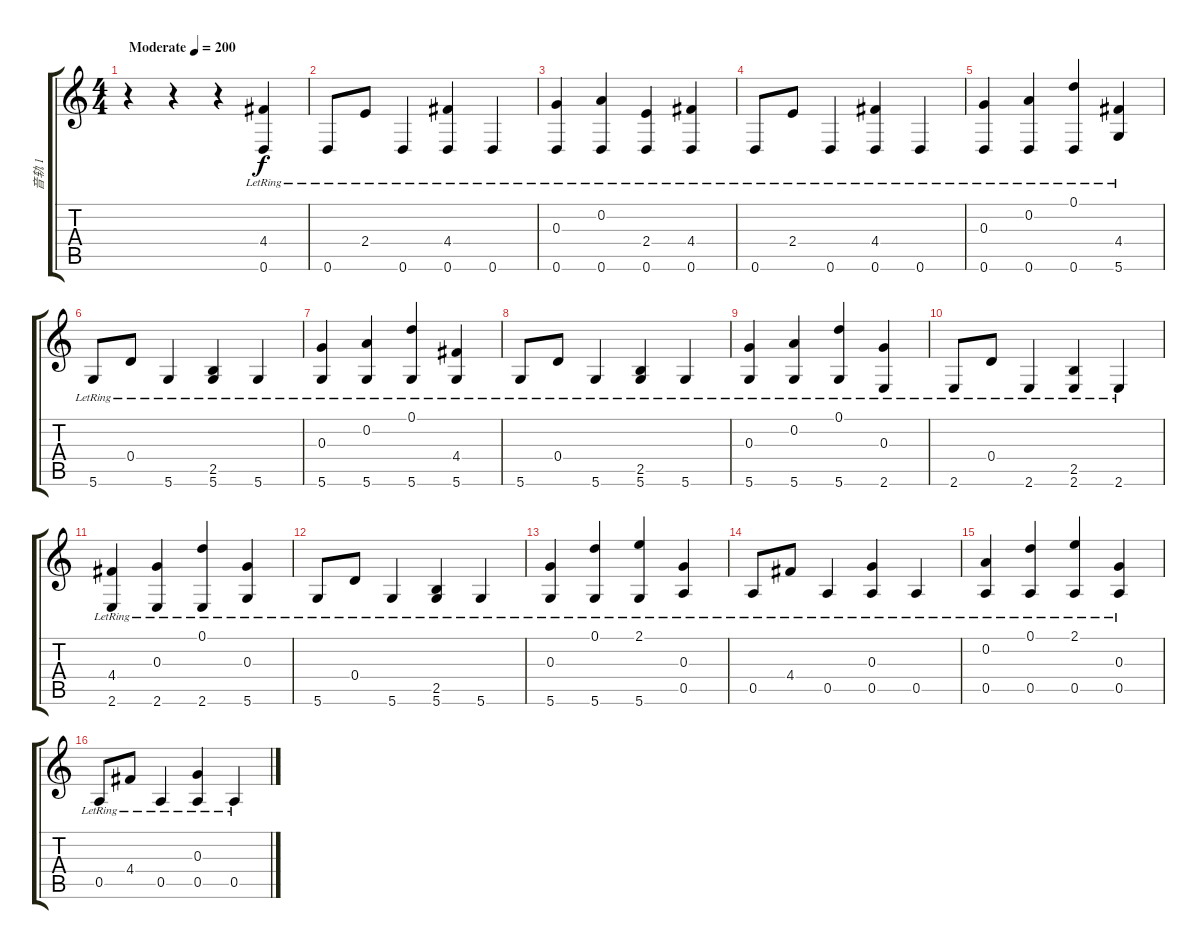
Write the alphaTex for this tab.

\track ("音轨 1" "音轨 1") {instrument acousticguitarsteel}
\staff {score tabs}
\tuning (D4 A3 G3 D3 A2 D2) {hide}
\ts (4 4)
\tempo (200 "Moderate")
\clef g2
\ks c
r.4{dy f instrument acousticguitarsteel} r.4 r.4 (4.4{lr} 0.6{lr}).4 |
0.6{lr}.8 2.4{lr}.8 0.6{lr}.4 (4.4{lr} 0.6{lr}).4 0.6{lr}.4 |
(0.3{lr} 0.6{lr}).4 (0.2{lr} 0.6{lr}).4 (2.4 0.6{lr}).4 (4.4{lr} 0.6{lr}).4 |
0.6{lr}.8 2.4{lr}.8 0.6{lr}.4 (4.4{lr} 0.6{lr}).4 0.6{lr}.4 |
(0.3{lr} 0.6{lr}).4 (0.2{lr} 0.6{lr}).4 (0.1 0.6{lr}).4 (4.4{lr} 5.6{lr}).4 |
5.6{lr}.8 0.4{lr}.8 5.6{lr}.4 (2.5{lr} 5.6{lr}).4 5.6{lr}.4 |
(0.3{lr} 5.6{lr}).4 (0.2{lr} 5.6{lr}).4 (0.1{lr} 5.6{lr}).4 (4.4{lr} 5.6{lr}).4 |
5.6{lr}.8 0.4{lr}.8 5.6{lr}.4 (2.5{lr} 5.6{lr}).4 5.6{lr}.4 |
(0.3{lr} 5.6{lr}).4 (0.2{lr} 5.6{lr}).4 (0.1{lr} 5.6{lr}).4 (0.3{lr} 2.6{lr}).4 |
2.6{lr}.8 0.4{lr}.8 2.6{lr}.4 (2.5{lr} 2.6{lr}).4 2.6{lr}.4 |
(4.4{lr} 2.6{lr}).4 (0.3{lr} 2.6{lr}).4 (0.1{lr} 2.6{lr}).4 (0.3{lr} 5.6{lr}).4 |
5.6{lr}.8 0.4{lr}.8 5.6{lr}.4 (2.5{lr} 5.6{lr}).4 5.6{lr}.4 |
(0.3{lr} 5.6{lr}).4 (0.1{lr} 5.6{lr}).4 (2.1{lr} 5.6{lr}).4 (0.3{lr} 0.5{lr}).4 |
0.5{lr}.8 4.4{lr}.8 0.5{lr}.4 (0.3{lr} 0.5{lr}).4 0.5{lr}.4 |
(0.2{lr} 0.5{lr}).4 (0.1{lr} 0.5{lr}).4 (2.1{lr} 0.5{lr}).4 (0.3{lr} 0.5{lr}).4 |
0.5{lr}.8 4.4{lr}.8 0.5{lr}.4 (0.3{lr} 0.5{lr}).4 0.5{lr}.4
